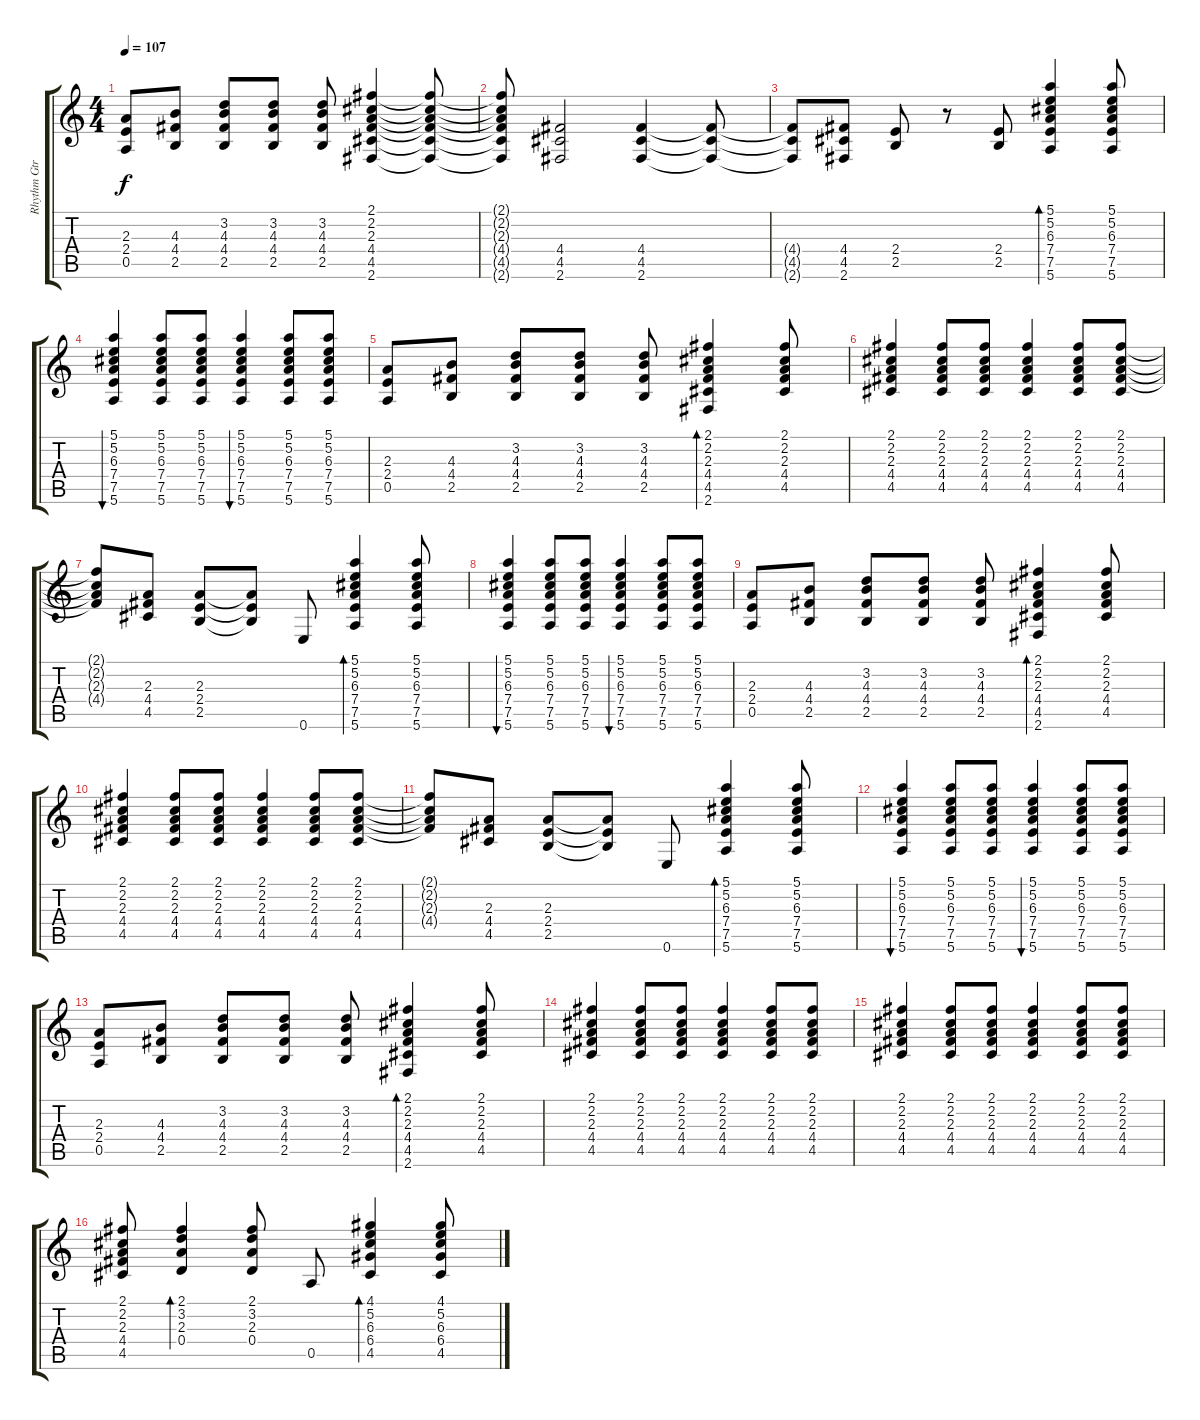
\track ("Rhythm Gtr." "Rhythm Gtr") {instrument acousticguitarsteel}
\staff {score tabs}
\tuning (E4 B3 G3 D3 A2 E2) {hide}
\ts (4 4)
\tempo 107
\clef g2
\ks c
(2.3 2.4 0.5).8{dy f} (4.3 4.4 2.5).8 (3.2 4.3 4.4 2.5).8 (3.2 4.3 4.4 2.5).8 (3.2 4.3 4.4 2.5).8 (2.1 2.2 2.3 4.4 4.5 2.6).4 (2.1{t} 2.2{t} 2.3{t} 4.4{t} 4.5{t} 2.6{t}).8 |
(2.1{t} 2.2{t} 2.3{t} 4.4{t} 4.5{t} 2.6{t}).8 (4.4 4.5 2.6).2 (4.4 4.5 2.6).4 (4.4{t} 4.5{t} 2.6{t}).8 |
(4.4{t} 4.5{t} 2.6{t}).8 (4.4 4.5 2.6).8 (2.4 2.5).8 r.8 (2.4 2.5).8 (5.1 5.2 6.3 7.4 7.5 5.6).4{bd 60} (5.1 5.2 6.3 7.4 7.5 5.6).8 |
(5.1 5.2 6.3 7.4 7.5 5.6).4{bu 60} (5.1 5.2 6.3 7.4 7.5 5.6).8 (5.1 5.2 6.3 7.4 7.5 5.6).8 (5.1 5.2 6.3 7.4 7.5 5.6).4{bu 60} (5.1 5.2 6.3 7.4 7.5 5.6).8 (5.1 5.2 6.3 7.4 7.5 5.6).8 |
(2.3 2.4 0.5).8 (4.3 4.4 2.5).8 (3.2 4.3 4.4 2.5).8 (3.2 4.3 4.4 2.5).8 (3.2 4.3 4.4 2.5).8 (2.1 2.2 2.3 4.4 4.5 2.6).4{bd 30} (2.1 2.2 2.3 4.4 4.5).8 |
(2.1 2.2 2.3 4.4 4.5).4 (2.1 2.2 2.3 4.4 4.5).8 (2.1 2.2 2.3 4.4 4.5).8 (2.1 2.2 2.3 4.4 4.5).4 (2.1 2.2 2.3 4.4 4.5).8 (2.1 2.2 2.3 4.4 4.5).8 |
(2.1{t} 2.2{t} 2.3{t} 4.4{t}).8 (2.3 4.4 4.5).8 (2.3 2.4 2.5).8 (2.3{t} 2.4{t} 2.5{t}).8 0.6.8 (5.1 5.2 6.3 7.4 7.5 5.6).4{bd 60} (5.1 5.2 6.3 7.4 7.5 5.6).8 |
(5.1 5.2 6.3 7.4 7.5 5.6).4{bu 60} (5.1 5.2 6.3 7.4 7.5 5.6).8 (5.1 5.2 6.3 7.4 7.5 5.6).8 (5.1 5.2 6.3 7.4 7.5 5.6).4{bu 60} (5.1 5.2 6.3 7.4 7.5 5.6).8 (5.1 5.2 6.3 7.4 7.5 5.6).8 |
(2.3 2.4 0.5).8 (4.3 4.4 2.5).8 (3.2 4.3 4.4 2.5).8 (3.2 4.3 4.4 2.5).8 (3.2 4.3 4.4 2.5).8 (2.1 2.2 2.3 4.4 4.5 2.6).4{bd 30} (2.1 2.2 2.3 4.4 4.5).8 |
(2.1 2.2 2.3 4.4 4.5).4 (2.1 2.2 2.3 4.4 4.5).8 (2.1 2.2 2.3 4.4 4.5).8 (2.1 2.2 2.3 4.4 4.5).4 (2.1 2.2 2.3 4.4 4.5).8 (2.1 2.2 2.3 4.4 4.5).8 |
(2.1{t} 2.2{t} 2.3{t} 4.4{t}).8 (2.3 4.4 4.5).8 (2.3 2.4 2.5).8 (2.3{t} 2.4{t} 2.5{t}).8 0.6.8 (5.1 5.2 6.3 7.4 7.5 5.6).4{bd 60} (5.1 5.2 6.3 7.4 7.5 5.6).8 |
(5.1 5.2 6.3 7.4 7.5 5.6).4{bu 60} (5.1 5.2 6.3 7.4 7.5 5.6).8 (5.1 5.2 6.3 7.4 7.5 5.6).8 (5.1 5.2 6.3 7.4 7.5 5.6).4{bu 60} (5.1 5.2 6.3 7.4 7.5 5.6).8 (5.1 5.2 6.3 7.4 7.5 5.6).8 |
(2.3 2.4 0.5).8 (4.3 4.4 2.5).8 (3.2 4.3 4.4 2.5).8 (3.2 4.3 4.4 2.5).8 (3.2 4.3 4.4 2.5).8 (2.1 2.2 2.3 4.4 4.5 2.6).4{bd 30} (2.1 2.2 2.3 4.4 4.5).8 |
(2.1 2.2 2.3 4.4 4.5).4 (2.1 2.2 2.3 4.4 4.5).8 (2.1 2.2 2.3 4.4 4.5).8 (2.1 2.2 2.3 4.4 4.5).4 (2.1 2.2 2.3 4.4 4.5).8 (2.1 2.2 2.3 4.4 4.5).8 |
(2.1 2.2 2.3 4.4 4.5).4 (2.1 2.2 2.3 4.4 4.5).8 (2.1 2.2 2.3 4.4 4.5).8 (2.1 2.2 2.3 4.4 4.5).4 (2.1 2.2 2.3 4.4 4.5).8 (2.1 2.2 2.3 4.4 4.5).8 |
(2.1 2.2 2.3 4.4 4.5).8 (2.1 3.2 2.3 0.4).4{bd 60} (2.1 3.2 2.3 0.4).8 0.5.8 (4.1 5.2 6.3 6.4 4.5).4{bd 60} (4.1 5.2 6.3 6.4 4.5).8
